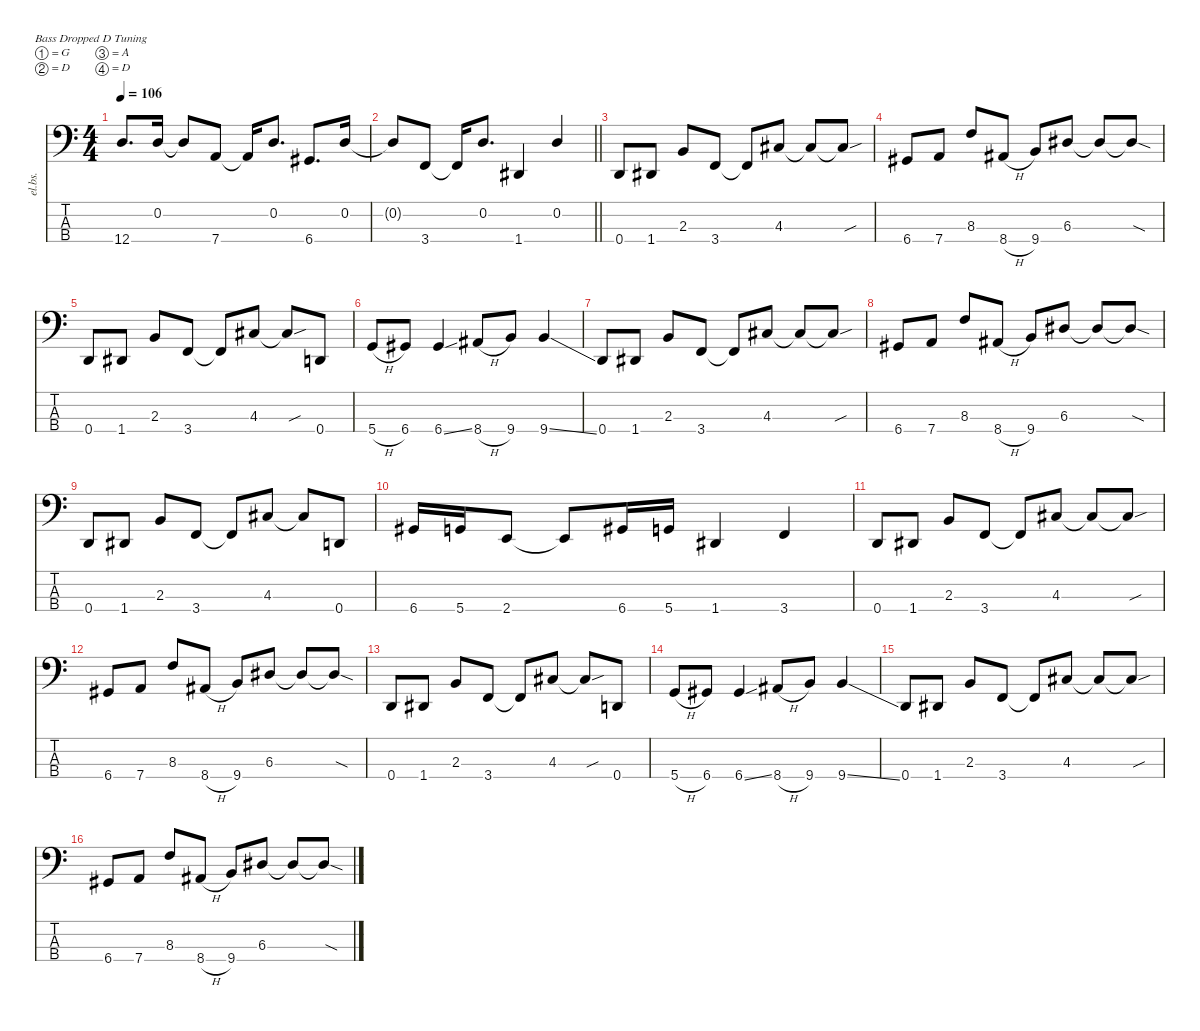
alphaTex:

\defaultSystemsLayout 4
\hideDynamics
\bracketExtendMode nobrackets
\otherSystemsTrackNameOrientation horizontal
\track ("Track 5" "el.bs.") {instrument electricbassfinger}
\staff {score tabs}
\tuning (G2 D2 A1 D1)
\ts (4 4)
\tempo 106
\clef f4
\ks c
12.4.8{d dy f beam Up} 0.2.16{beam Up} 0.2{t}.8{beam Up} 7.4.8{beam Up} 7.4{t}.16{beam Up} 0.2.8{d beam Up} 6.4{acc #}.8{d beam Up} 0.2.16{beam Up} |
\barLineRight lightlight
0.2{t}.8{beam Up} 3.4.8{beam Up} 3.4{t}.16{beam Up} 0.2.8{d beam Up} 1.4{acc #}.4{beam Up} 0.2.4{beam Up} |
\section ("" "")
0.4.8{instrument electricbassfinger beam Up} 1.4{acc #}.8{beam Up} 2.3.8{beam Up} 3.4.8{beam Up} 3.4{t}.8{beam Up} 4.3{acc #}.8{beam Up} 4.3{t acc #}.8{beam Up} 4.3{sou t acc #}.8{beam Up} |
6.4{acc #}.8{beam Up} 7.4.8{beam Up} 8.3.8{beam Up} 8.4{h acc #}.8{beam Up} 9.4.8{beam Up} 6.3{acc #}.8{beam Up} 6.3{t acc #}.8{beam Up} 6.3{sod t acc #}.8{beam Up} |
0.4.8{beam Up} 1.4{acc #}.8{beam Up} 2.3.8{beam Up} 3.4.8{beam Up} 3.4{t}.8{beam Up} 4.3{acc #}.8{beam Up} 4.3{sou t acc #}.8{beam Up} 0.4.8{beam Up} |
5.4{h}.8{beam Up} 6.4{acc #}.8{beam Up} 6.4{ss acc #}.4{beam Up} 8.4{h acc #}.8{beam Up} 9.4.8{beam Up} 9.4{ss}.4{beam Up} |
0.4.8{beam Up} 1.4{acc #}.8{beam Up} 2.3.8{beam Up} 3.4.8{beam Up} 3.4{t}.8{beam Up} 4.3{acc #}.8{beam Up} 4.3{t acc #}.8{beam Up} 4.3{sou t acc #}.8{beam Up} |
6.4{acc #}.8{beam Up} 7.4.8{beam Up} 8.3.8{beam Up} 8.4{h acc #}.8{beam Up} 9.4.8{beam Up} 6.3{acc #}.8{beam Up} 6.3{t acc #}.8{beam Up} 6.3{sod t acc #}.8{beam Up} |
0.4.8{beam Up} 1.4{acc #}.8{beam Up} 2.3.8{beam Up} 3.4.8{beam Up} 3.4{t}.8{beam Up} 4.3{acc #}.8{beam Up} 4.3{t acc #}.8{beam Up} 0.4.8{beam Up} |
6.4{acc #}.16{beam Up} 5.4.16{beam Up} 2.4.8{beam Up} 2.4{t}.8{beam Up} 6.4{acc #}.16{beam Up} 5.4.16{beam Up} 1.4{acc #}.4{beam Up} 3.4.4{beam Up} |
0.4.8{beam Up} 1.4{acc #}.8{beam Up} 2.3.8{beam Up} 3.4.8{beam Up} 3.4{t}.8{beam Up} 4.3{acc #}.8{beam Up} 4.3{t acc #}.8{beam Up} 4.3{sou t acc #}.8{beam Up} |
6.4{acc #}.8{beam Up} 7.4.8{beam Up} 8.3.8{beam Up} 8.4{h acc #}.8{beam Up} 9.4.8{beam Up} 6.3{acc #}.8{beam Up} 6.3{t acc #}.8{beam Up} 6.3{sod t acc #}.8{beam Up} |
0.4.8{beam Up} 1.4{acc #}.8{beam Up} 2.3.8{beam Up} 3.4.8{beam Up} 3.4{t}.8{beam Up} 4.3{acc #}.8{beam Up} 4.3{sou t acc #}.8{beam Up} 0.4.8{beam Up} |
5.4{h}.8{beam Up} 6.4{acc #}.8{beam Up} 6.4{ss acc #}.4{beam Up} 8.4{h acc #}.8{beam Up} 9.4.8{beam Up} 9.4{ss}.4{beam Up} |
0.4.8{beam Up} 1.4{acc #}.8{beam Up} 2.3.8{beam Up} 3.4.8{beam Up} 3.4{t}.8{beam Up} 4.3{acc #}.8{beam Up} 4.3{t acc #}.8{beam Up} 4.3{sou t acc #}.8{beam Up} |
6.4{acc #}.8{beam Up} 7.4.8{beam Up} 8.3.8{beam Up} 8.4{h acc #}.8{beam Up} 9.4.8{beam Up} 6.3{acc #}.8{beam Up} 6.3{t acc #}.8{beam Up} 6.3{sod t acc #}.8{beam Up}
